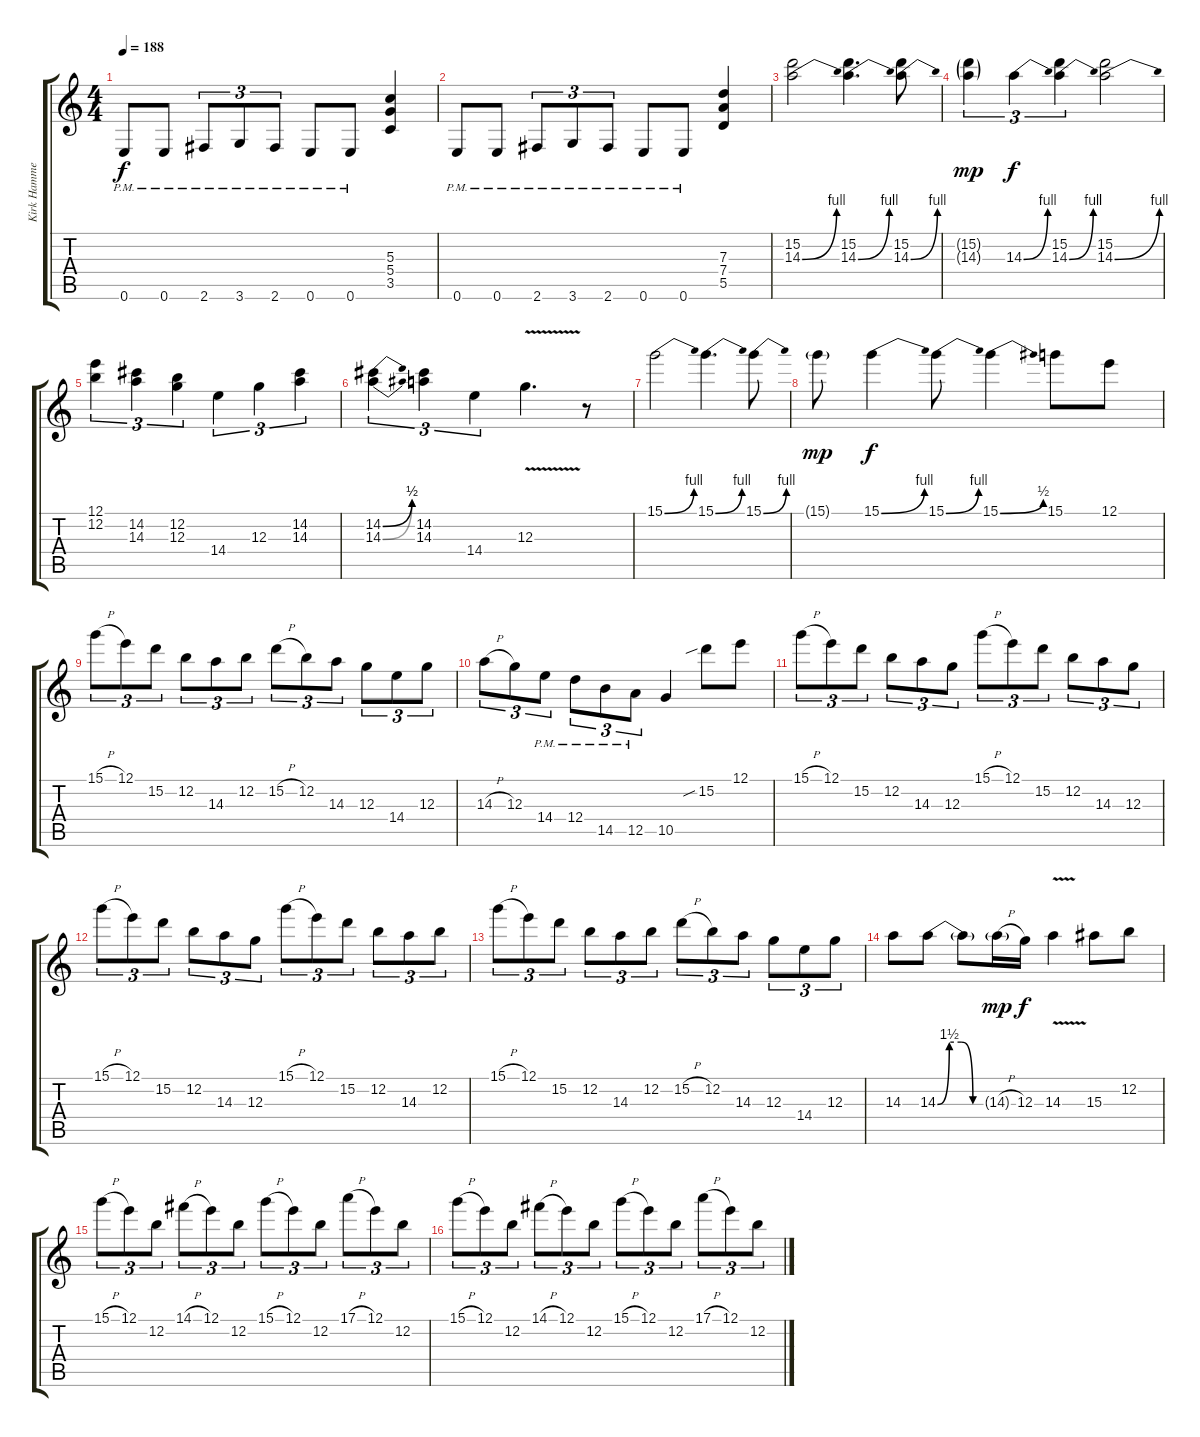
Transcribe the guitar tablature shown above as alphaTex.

\track ("Kirk Hammett" "Kirk Hamme") {instrument distortionguitar}
\staff {score tabs}
\tuning (E4 B3 G3 D3 A2 E2) {hide}
\ts (4 4)
\tempo 188
\clef g2
\ks c
0.6{pm}.8{dy f} 0.6{pm}.8 2.6{pm}.8{tu (3 2)} 3.6{pm}.8{tu (3 2)} 2.6{pm}.8{tu (3 2)} 0.6{pm}.8 0.6{pm}.8 (5.3 5.4 3.5).4 |
0.6{pm}.8 0.6{pm}.8 2.6{pm}.8{tu (3 2)} 3.6{pm}.8{tu (3 2)} 2.6{pm}.8{tu (3 2)} 0.6{pm}.8 0.6{pm}.8 (7.3 7.4 5.5).4 |
(15.2 14.3{be (bend 0 0 60 4)}).2 (15.2 14.3{be (bend 0 0 60 4)}).4{d} (15.2 14.3{be (bend 0 0 60 4)}).8 |
(15.2{g} 14.3{g}).4{tu (3 2) dy mp} 14.3{be (bend 0 0 60 4)}.4{tu (3 2) dy f} (15.2 14.3{be (bend 0 0 60 4)}).4{tu (3 2)} (15.2 14.3{be (bend 0 0 60 4)}).2 |
(12.1 12.2).4{tu (3 2)} (14.2 14.3).4{tu (3 2)} (12.2 12.3).4{tu (3 2)} 14.4.4{tu (3 2)} 12.3.4{tu (3 2)} (14.2 14.3).4{tu (3 2)} |
(14.2{be (bend 0 0 60 2)} 14.3{be (bend 0 0 60 2)}).4{tu (3 2)} (14.2 14.3).4{tu (3 2)} 14.4.4{tu (3 2)} 12.3{v}.4{d} r.8 |
15.1{be (bend 0 0 60 4)}.2 15.1{be (bend 0 0 60 4)}.4{d} 15.1{be (bend 0 0 60 4)}.8 |
15.1{g}.8{dy mp} 15.1{be (bend 0 0 60 4)}.4{dy f} 15.1{be (bend 0 0 60 4)}.8 15.1{be (bend 0 0 60 2)}.4 15.1.8 12.1.8 |
15.1{h}.8{tu (3 2)} 12.1.8{tu (3 2)} 15.2.8{tu (3 2)} 12.2.8{tu (3 2)} 14.3.8{tu (3 2)} 12.2.8{tu (3 2)} 15.2{h}.8{tu (3 2)} 12.2.8{tu (3 2)} 14.3.8{tu (3 2)} 12.3.8{tu (3 2)} 14.4.8{tu (3 2)} 12.3.8{tu (3 2)} |
14.3{h}.8{tu (3 2)} 12.3.8{tu (3 2)} 14.4{pm}.8{tu (3 2)} 12.4{pm}.8{tu (3 2)} 14.5{pm}.8{tu (3 2)} 12.5{pm}.8{tu (3 2)} 10.5.4 15.2{sib}.8 12.1.8 |
15.1{h}.8{tu (3 2)} 12.1.8{tu (3 2)} 15.2.8{tu (3 2)} 12.2.8{tu (3 2)} 14.3.8{tu (3 2)} 12.3.8{tu (3 2)} 15.1{h}.8{tu (3 2)} 12.1.8{tu (3 2)} 15.2.8{tu (3 2)} 12.2.8{tu (3 2)} 14.3.8{tu (3 2)} 12.3.8{tu (3 2)} |
15.1{h}.8{tu (3 2)} 12.1.8{tu (3 2)} 15.2.8{tu (3 2)} 12.2.8{tu (3 2)} 14.3.8{tu (3 2)} 12.3.8{tu (3 2)} 15.1{h}.8{tu (3 2)} 12.1.8{tu (3 2)} 15.2.8{tu (3 2)} 12.2.8{tu (3 2)} 14.3.8{tu (3 2)} 12.2.8{tu (3 2)} |
15.1{h}.8{tu (3 2)} 12.1.8{tu (3 2)} 15.2.8{tu (3 2)} 12.2.8{tu (3 2)} 14.3.8{tu (3 2)} 12.2.8{tu (3 2)} 15.2{h}.8{tu (3 2)} 12.2.8{tu (3 2)} 14.3.8{tu (3 2)} 12.3.8{tu (3 2)} 14.4.8{tu (3 2)} 12.3.8{tu (3 2)} |
14.3.8 14.3{be (custom 0 0 15 6 30 6 45 0 60 0)}.8 14.3{t}.8 14.3{h g}.16{dy mp} 12.3.16{dy f} 14.3{v}.4 15.3.8 12.2.8 |
15.1{h}.8{tu (3 2)} 12.1.8{tu (3 2)} 12.2.8{tu (3 2)} 14.1{h}.8{tu (3 2)} 12.1.8{tu (3 2)} 12.2.8{tu (3 2)} 15.1{h}.8{tu (3 2)} 12.1.8{tu (3 2)} 12.2.8{tu (3 2)} 17.1{h}.8{tu (3 2)} 12.1.8{tu (3 2)} 12.2.8{tu (3 2)} |
15.1{h}.8{tu (3 2)} 12.1.8{tu (3 2)} 12.2.8{tu (3 2)} 14.1{h}.8{tu (3 2)} 12.1.8{tu (3 2)} 12.2.8{tu (3 2)} 15.1{h}.8{tu (3 2)} 12.1.8{tu (3 2)} 12.2.8{tu (3 2)} 17.1{h}.8{tu (3 2)} 12.1.8{tu (3 2)} 12.2.8{tu (3 2)}
